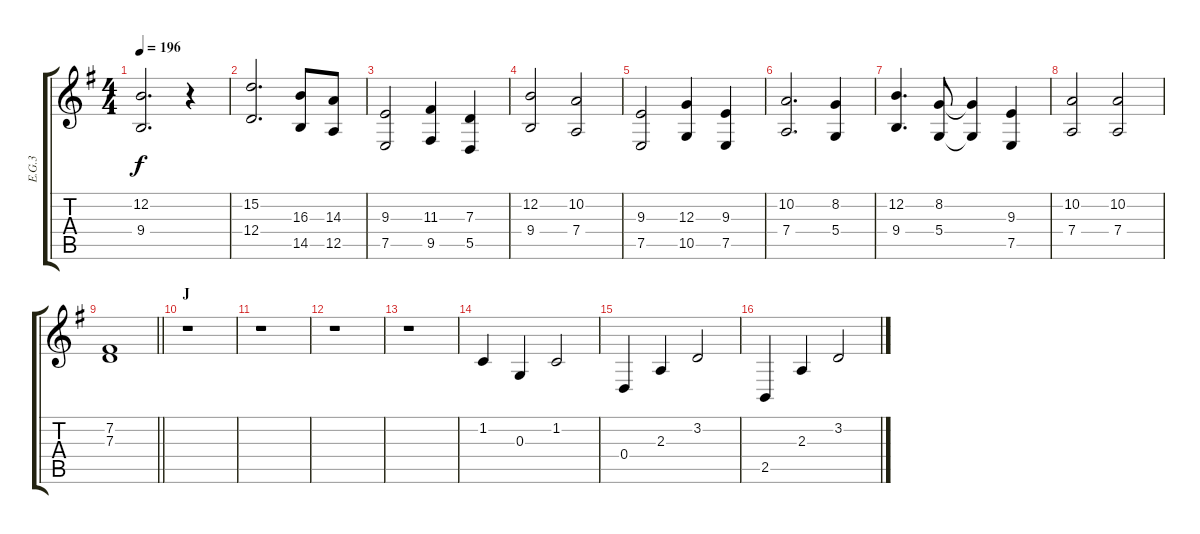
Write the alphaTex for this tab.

\track ("E.G.3" "E.G.3") {instrument drawbarorgan}
\staff {score tabs}
\tuning (E4 B3 G3 D3 A2 D2) {hide}
\ts (4 4)
\tempo 196
\clef g2
\ks g
(12.2 9.4).2{d dy f} r.4 |
(15.2 12.4).2{d} (16.3 14.5).8 (14.3 12.5).8 |
(9.3 7.5).2 (11.3 9.5).4 (7.3 5.5).4 |
(12.2 9.4).2 (10.2 7.4).2 |
(9.3 7.5).2 (12.3 10.5).4 (9.3 7.5).4 |
(10.2 7.4).2{d} (8.2 5.4).4 |
(12.2 9.4).4{d} (8.2 5.4).8 (8.2{t} 5.4{t}).4 (9.3 7.5).4 |
(10.2 7.4).2 (10.2 7.4).2 |
\barLineRight lightlight
(7.2 7.3).1 |
\section ("" "J")
r.1 |
r.1 |
r.1 |
r.1 |
1.2.4 0.3.4 1.2.2 |
0.4.4 2.3.4 3.2.2 |
2.5.4 2.3.4 3.2.2
